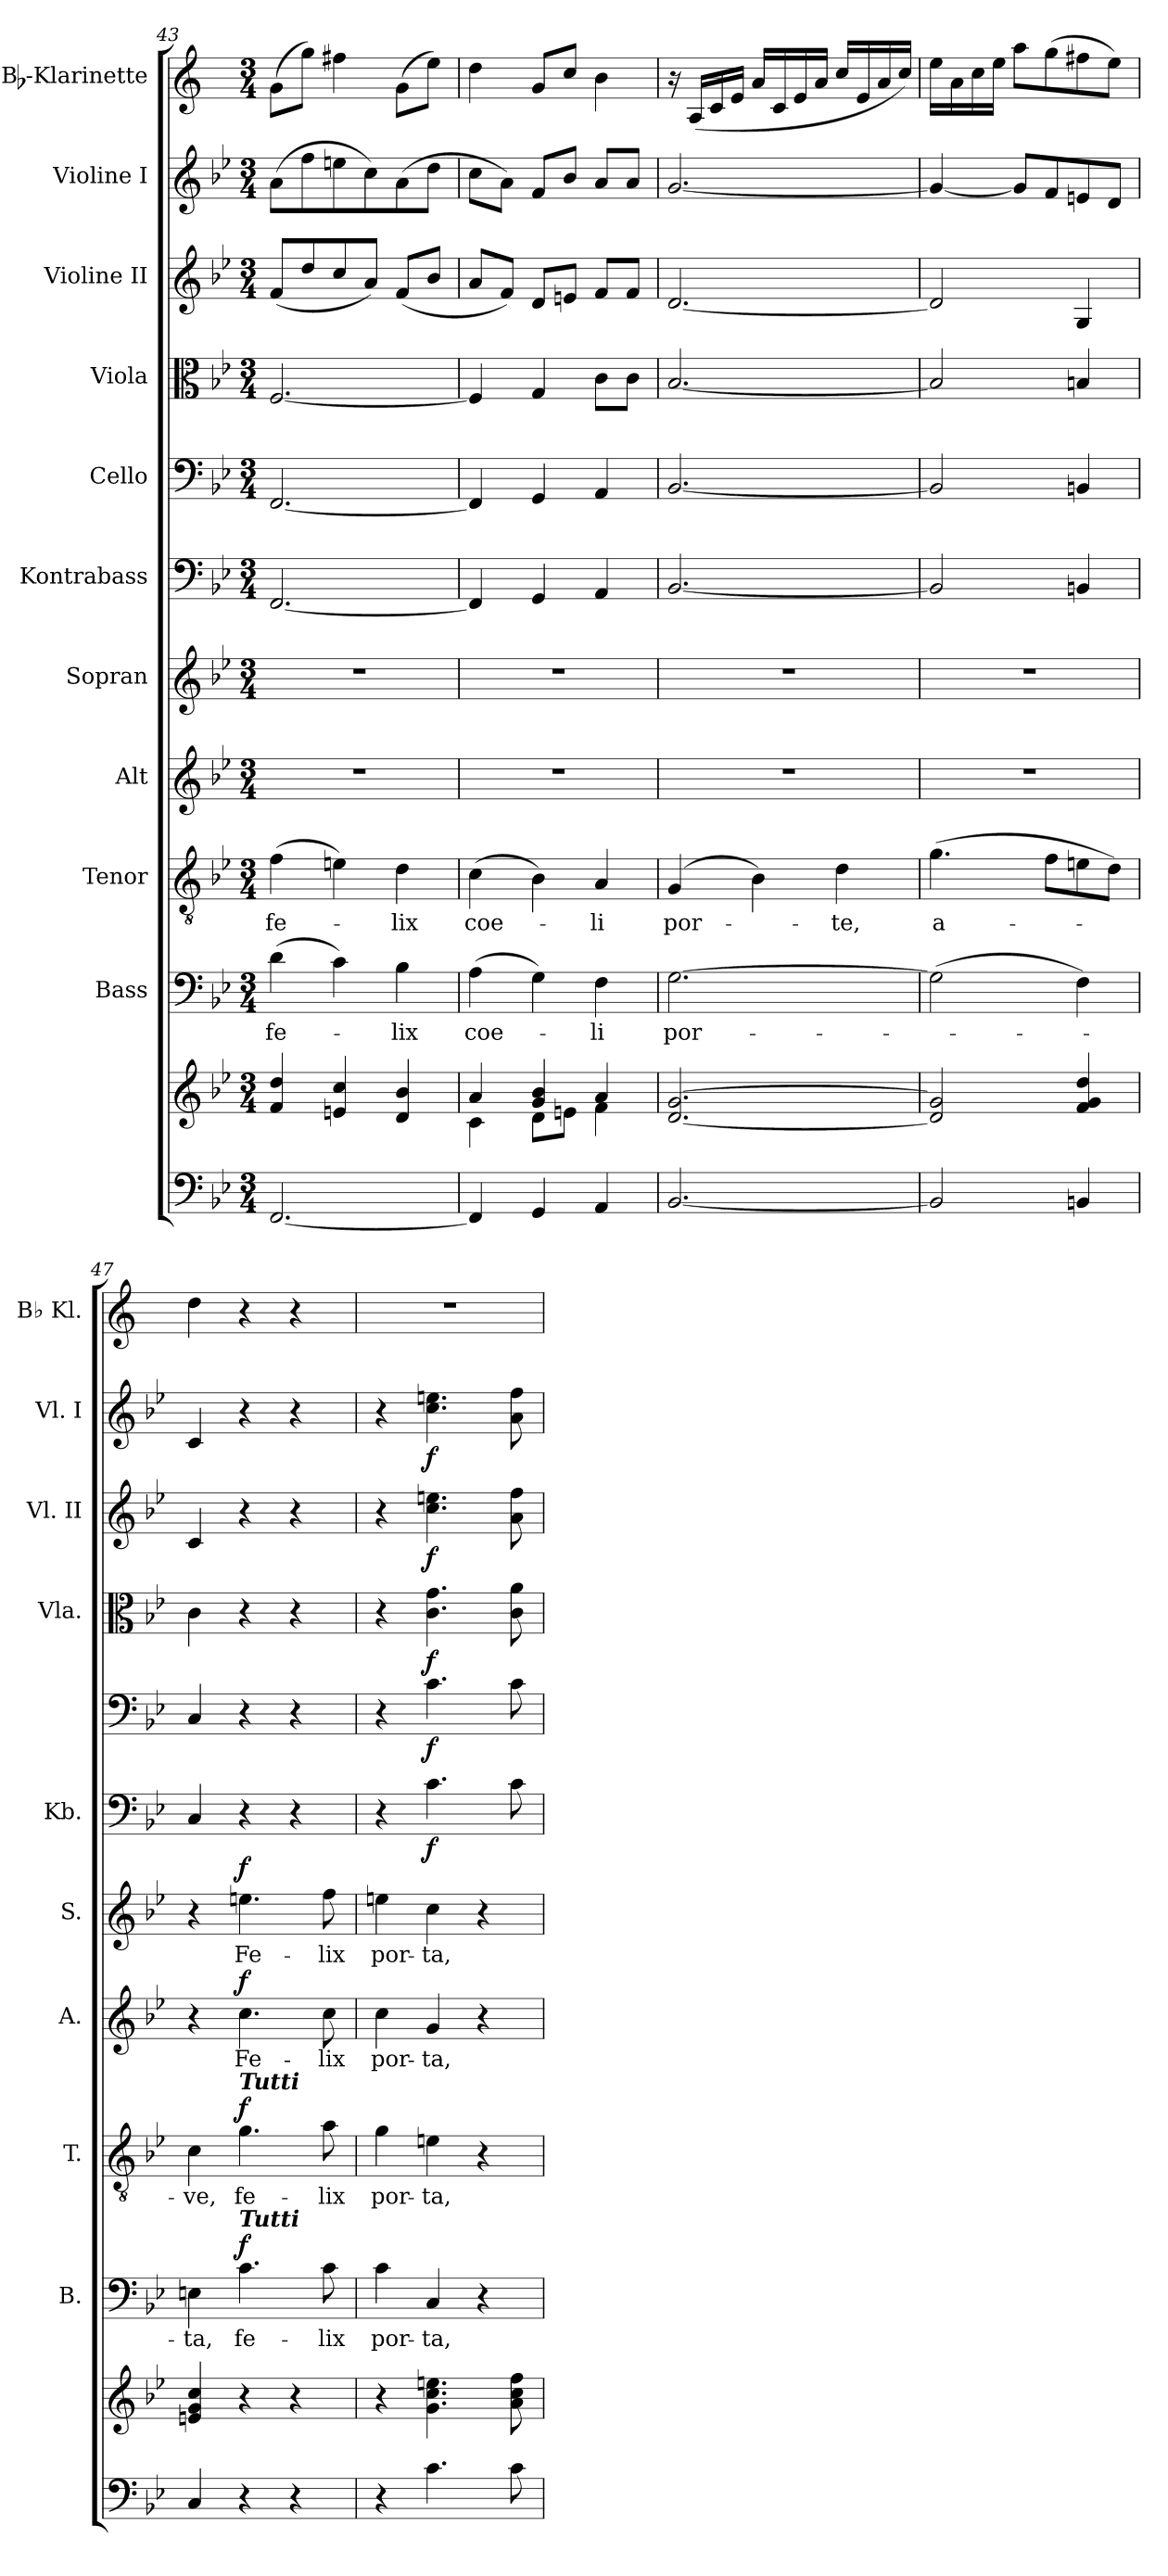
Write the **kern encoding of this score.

**kern	**kern	**kern	**text	**dynam	**kern	**text	**dynam	**kern	**text	**dynam	**kern	**text	**dynam	**kern	**dynam	**kern	**dynam	**kern	**dynam	**kern	**dynam	**kern	**dynam	**kern
*part11	*part11	*part10	*part10	*part10	*part9	*part9	*part9	*part8	*part8	*part8	*part7	*part7	*part7	*part6	*part6	*part5	*part5	*part4	*part4	*part3	*part3	*part2	*part2	*part1
*staff12	*staff11	*staff10	*staff10	*staff10	*staff9	*staff9	*staff9	*staff8	*staff8	*staff8	*staff7	*staff7	*staff7	*staff6	*staff6	*staff5	*staff5	*staff4	*staff4	*staff3	*staff3	*staff2	*staff2	*staff1
*	*	*I"Bass	*	*	*I"Tenor	*	*	*I"Alt	*	*	*I"Sopran	*	*	*I"Kontrabass	*	*I"Cello	*	*I"Viola	*	*I"Violine II	*	*I"Violine I	*	*I"Bb-Klarinette
*	*	*I'B.	*	*	*I'T.	*	*	*I'A.	*	*	*I'S.	*	*	*I'Kb.	*	*	*	*I'Vla.	*	*I'Vl. II	*	*I'Vl. I	*	*I'Bb Kl.
*clefF4	*clefG2	*clefF4	*	*	*clefGv2	*	*	*clefG2	*	*	*clefG2	*	*	*clefF4	*	*clefF4	*	*clefC3	*	*clefG2	*	*clefG2	*	*clefG2
*	*	*	*	*	*	*	*	*	*	*	*	*	*	*ITrd7c12	*	*	*	*	*	*	*	*	*	*ITrd1c2
*k[b-e-]	*k[b-e-]	*k[b-e-]	*	*	*k[b-e-]	*	*	*k[b-e-]	*	*	*k[b-e-]	*	*	*k[b-e-]	*	*k[b-e-]	*	*k[b-e-]	*	*k[b-e-]	*	*k[b-e-]	*	*k[b-e-]
*B-:	*B-:	*B-:	*	*	*B-:	*	*	*B-:	*	*	*B-:	*	*	*B-:	*	*B-:	*	*B-:	*	*B-:	*	*B-:	*	*B-:
*M3/4	*M3/4	*M3/4	*	*	*M3/4	*	*	*M3/4	*	*	*M3/4	*	*	*M3/4	*	*M3/4	*	*M3/4	*	*M3/4	*	*M3/4	*	*M3/4
=43	=43	=43	=43	=43	=43	=43	=43	=43	=43	=43	=43	=43	=43	=43	=43	=43	=43	=43	=43	=43	=43	=43	=43	=43
!	!	!	!LO:LY:b	!	!	!LO:LY:b	!	!	!	!	!	!	!	!	!	!	!	!	!	!	!	!	!	!
[2.FF/	4f/ 4dd/	(>4d\	fe-	.	(>4f\	fe-	.	2.r	.	.	2.r	.	.	[2.FFF/	.	[2.FF/	.	[2.F/	.	(<8f/L	.	(>8a\L	.	(>8f\L
.	.	.	.	.	.	.	.	.	.	.	.	.	.	.	.	.	.	.	.	8dd/	.	8ff\	.	8ff\J)
.	4en/ 4cc/	4c\)	.	.	4en\)	.	.	.	.	.	.	.	.	.	.	.	.	.	.	8cc/	.	8een\	.	4een\
.	.	.	.	.	.	.	.	.	.	.	.	.	.	.	.	.	.	.	.	8a/J)	.	8cc\)	.	.
!	!	!	!LO:LY:b	!	!	!LO:LY:b	!	!	!	!	!	!	!	!	!	!	!	!	!	!	!	!	!	!
.	4d/ 4b-/	4B-\	-lix	.	4d\	-lix	.	.	.	.	.	.	.	.	.	.	.	.	.	(<8f/L	.	(>8a\	.	(>8f\L
.	.	.	.	.	.	.	.	.	.	.	.	.	.	.	.	.	.	.	.	8b-/J	.	8dd\J	.	8dd\J)
!!LO:PB:g=z
=44	=44	=44	=44	=44	=44	=44	=44	=44	=44	=44	=44	=44	=44	=44	=44	=44	=44	=44	=44	=44	=44	=44	=44	=44
*	*^	*	*	*	*	*	*	*	*	*	*	*	*	*	*	*	*	*	*	*	*	*	*	*
!	!	!	!	!LO:LY:b	!	!	!LO:LY:b	!	!	!	!	!	!	!	!	!	!	!	!	!	!	!	!	!	!
4FF/]	4a/	4c\	(>4A\	coe-	.	(>4c\	coe-	.	2.r	.	.	2.r	.	.	4FFF/]	.	4FF/]	.	4F/]	.	8a/L	.	8cc\L	.	4cc\
.	.	.	.	.	.	.	.	.	.	.	.	.	.	.	.	.	.	.	.	.	8f/J)	.	8a\J)	.	.
4GG/	4g/ 4b-/	8d\L	4G\)	.	.	4B-\)	.	.	.	.	.	.	.	.	4GGG/	.	4GG/	.	4G/	.	8d/L	.	8f/L	.	8f/L
.	.	8en\J	.	.	.	.	.	.	.	.	.	.	.	.	.	.	.	.	.	.	8en/J	.	8b-/J	.	8b-/J
!	!	!	!	!LO:LY:b	!	!	!LO:LY:b	!	!	!	!	!	!	!	!	!	!	!	!	!	!	!	!	!	!
4AA/	4a/	4f\	4F\	-li	.	4A/	-li	.	.	.	.	.	.	.	4AAA/	.	4AA/	.	8c\L	.	8f/L	.	8a/L	.	4a\
.	.	.	.	.	.	.	.	.	.	.	.	.	.	.	.	.	.	.	8c\J	.	8f/J	.	8a/J	.	.
*	*v	*v	*	*	*	*	*	*	*	*	*	*	*	*	*	*	*	*	*	*	*	*	*	*	*
=45	=45	=45	=45	=45	=45	=45	=45	=45	=45	=45	=45	=45	=45	=45	=45	=45	=45	=45	=45	=45	=45	=45	=45	=45
!	!	!	!LO:LY:b	!	!	!LO:LY:b	!	!	!	!	!	!	!	!	!	!	!	!	!	!	!	!	!	!
[2.BB-/	[2.d/ [2.g/	[2.G\	por-	.	(4G/	por-	.	2.r	.	.	2.r	.	.	[2.BBB-/	.	[2.BB-/	.	[2.B-/	.	[2.d/	.	[2.g/	.	16r
.	.	.	.	.	.	.	.	.	.	.	.	.	.	.	.	.	.	.	.	.	.	.	.	(<16G/LL
.	.	.	.	.	.	.	.	.	.	.	.	.	.	.	.	.	.	.	.	.	.	.	.	16B-/
.	.	.	.	.	.	.	.	.	.	.	.	.	.	.	.	.	.	.	.	.	.	.	.	16d/JJ
.	.	.	.	.	4B-\)	.	.	.	.	.	.	.	.	.	.	.	.	.	.	.	.	.	.	16g/LL
.	.	.	.	.	.	.	.	.	.	.	.	.	.	.	.	.	.	.	.	.	.	.	.	16B-/
.	.	.	.	.	.	.	.	.	.	.	.	.	.	.	.	.	.	.	.	.	.	.	.	16d/
.	.	.	.	.	.	.	.	.	.	.	.	.	.	.	.	.	.	.	.	.	.	.	.	16g/JJ
!	!	!	!	!	!	!LO:LY:b	!	!	!	!	!	!	!	!	!	!	!	!	!	!	!	!	!	!
.	.	.	.	.	4d\	-te,	.	.	.	.	.	.	.	.	.	.	.	.	.	.	.	.	.	16b-/LL
.	.	.	.	.	.	.	.	.	.	.	.	.	.	.	.	.	.	.	.	.	.	.	.	16d/
.	.	.	.	.	.	.	.	.	.	.	.	.	.	.	.	.	.	.	.	.	.	.	.	16g/
.	.	.	.	.	.	.	.	.	.	.	.	.	.	.	.	.	.	.	.	.	.	.	.	16b-/JJ)
=46	=46	=46	=46	=46	=46	=46	=46	=46	=46	=46	=46	=46	=46	=46	=46	=46	=46	=46	=46	=46	=46	=46	=46	=46
!	!	!	!	!	!	!LO:LY:b	!	!	!	!	!	!	!	!	!	!	!	!	!	!	!	!	!	!
2BB-/]	2d/] 2g/]	(>2G\]	.	.	(>4.g\	a-	.	2.r	.	.	2.r	.	.	2BBB-/]	.	2BB-/]	.	2B-/]	.	2d/]	.	4g/_	.	16dd\LL
.	.	.	.	.	.	.	.	.	.	.	.	.	.	.	.	.	.	.	.	.	.	.	.	16g\
.	.	.	.	.	.	.	.	.	.	.	.	.	.	.	.	.	.	.	.	.	.	.	.	16b-\
.	.	.	.	.	.	.	.	.	.	.	.	.	.	.	.	.	.	.	.	.	.	.	.	16dd\JJ
.	.	.	.	.	.	.	.	.	.	.	.	.	.	.	.	.	.	.	.	.	.	8g/L]	.	8gg\L
.	.	.	.	.	8f\L	.	.	.	.	.	.	.	.	.	.	.	.	.	.	.	.	8f/	.	(>8ff\
4BBn/	4f/ 4g/ 4dd/	4F\)	.	.	8en\	.	.	.	.	.	.	.	.	4BBBn/	.	4BBn/	.	4Bn/	.	4G/	.	8en/	.	8een\
.	.	.	.	.	8d\J)	.	.	.	.	.	.	.	.	.	.	.	.	.	.	.	.	8d/J	.	8dd\J)
=47	=47	=47	=47	=47	=47	=47	=47	=47	=47	=47	=47	=47	=47	=47	=47	=47	=47	=47	=47	=47	=47	=47	=47	=47
!	!	!	!LO:LY:b	!	!	!LO:LY:b	!	!	!	!	!	!	!	!	!	!	!	!	!	!	!	!	!	!
4C/	4en/ 4g/ 4cc/	4En\	-ta,	.	4c\	-ve,	.	4r	.	.	4r	.	.	4CC/	.	4C/	.	4c\	.	4c/	.	4c/	.	4cc\
!	!	!	!	!	!LO:TX:a:Bi:t=Tutti	!	!	!	!	!	!	!	!	!	!	!	!	!	!	!	!	!	!	!
!	!	!LO:TX:a:Bi:t=Tutti	!	!	!	!	!	!	!	!	!	!	!	!	!	!	!	!	!	!	!	!	!	!
!	!	!	!LO:LY:b	!LO:DY:a	!	!LO:LY:b	!LO:DY:a	!	!LO:LY:b	!LO:DY:a	!	!LO:LY:b	!LO:DY:a	!	!	!	!	!	!	!	!	!	!	!
4r	4r	4.c\	fe-	f	4.g\	fe-	f	4.cc\	Fe-	f	4.een\	Fe-	f	4r	.	4r	.	4r	.	4r	.	4r	.	4r
4r	4r	.	.	.	.	.	.	.	.	.	.	.	.	4r	.	4r	.	4r	.	4r	.	4r	.	4r
!	!	!	!LO:LY:b	!	!	!LO:LY:b	!	!	!LO:LY:b	!	!	!LO:LY:b	!	!	!	!	!	!	!	!	!	!	!	!
.	.	8c\	-lix	.	8a\	-lix	.	8cc\	-lix	.	8ff\	-lix	.	.	.	.	.	.	.	.	.	.	.	.
=48	=48	=48	=48	=48	=48	=48	=48	=48	=48	=48	=48	=48	=48	=48	=48	=48	=48	=48	=48	=48	=48	=48	=48	=48
!	!	!	!LO:LY:b	!	!	!LO:LY:b	!	!	!LO:LY:b	!	!	!LO:LY:b	!	!	!	!	!	!	!	!	!	!	!	!
4r	4r	4c\	por-	.	4g\	por-	.	4cc\	por-	.	4een\	por-	.	4r	.	4r	.	4r	.	4r	.	4r	.	2.r
!	!	!	!LO:LY:b	!	!	!LO:LY:b	!	!	!LO:LY:b	!	!	!LO:LY:b	!	!	!LO:DY:b	!	!LO:DY:b	!	!LO:DY:b	!	!LO:DY:b	!	!LO:DY:b	!
4.c\	4.g\ 4.cc\ 4.een\	4C/	-ta,	.	4en\	-ta,	.	4g/	-ta,	.	4cc\	-ta,	.	4.C\	f	4.c\	f	4.c\ 4.g\	f	4.cc\ 4.een\	f	4.cc\ 4.een\	f	.
.	.	4r	.	.	4r	.	.	4r	.	.	4r	.	.	.	.	.	.	.	.	.	.	.	.	.
8c\	8a\ 8cc\ 8ff\	.	.	.	.	.	.	.	.	.	.	.	.	8C\	.	8c\	.	8c\ 8a\	.	8a\ 8ff\	.	8a\ 8ff\	.	.
=	=	=	=	=	=	=	=	=	=	=	=	=	=	=	=	=	=	=	=	=	=	=	=	=
*-	*-	*-	*-	*-	*-	*-	*-	*-	*-	*-	*-	*-	*-	*-	*-	*-	*-	*-	*-	*-	*-	*-	*-	*-
